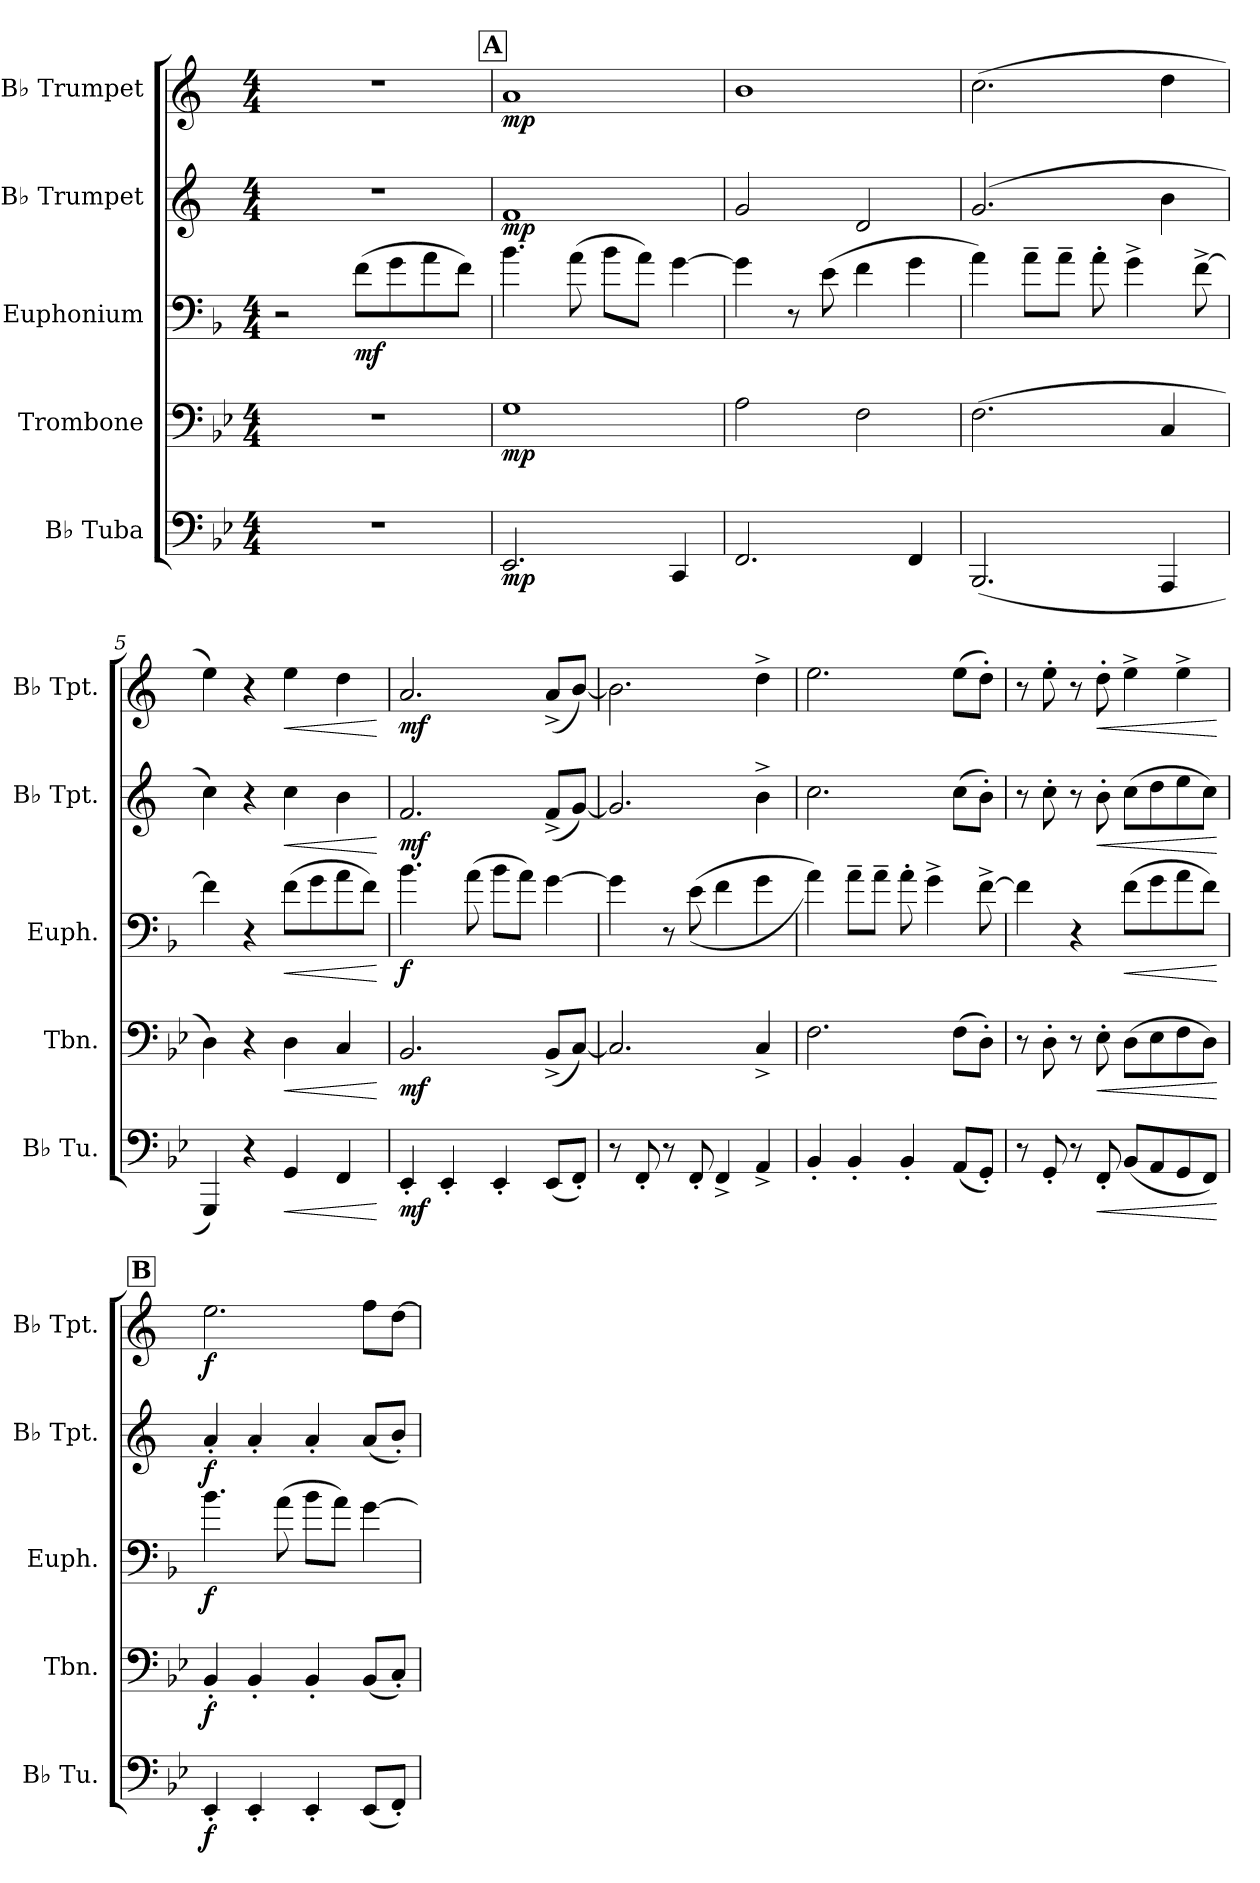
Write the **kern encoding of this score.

**kern	**dynam	**kern	**dynam	**kern	**dynam	**kern	**dynam	**kern	**dynam
*part5	*part5	*part4	*part4	*part3	*part3	*part2	*part2	*part1	*part1
*staff5	*staff5	*staff4	*staff4	*staff3	*staff3	*staff2	*staff2	*staff1	*staff1
*I"B♭ Tuba	*	*I"Trombone	*	*I"Euphonium	*	*I"B♭ Trumpet	*	*I"B♭ Trumpet	*
*I'B♭ Tu.	*	*I'Tbn.	*	*I'Euph.	*	*I'B♭ Tpt.	*	*I'B♭ Tpt.	*
*clefF4	*	*clefF4	*	*clefF4	*	*clefG2	*	*clefG2	*
*	*	*	*	*ITrd4c7	*	*ITrd1c2	*	*ITrd1c2	*
*k[b-e-]	*	*k[b-e-]	*	*k[b-e-]	*	*k[b-e-]	*	*k[b-e-]	*
*M4/4	*	*M4/4	*	*M4/4	*	*M4/4	*	*M4/4	*
*MM125	*	*MM125	*	*MM125	*	*MM125	*	*MM125	*
=1	=1	=1	=1	=1	=1	=1	=1	=1	=1
1r	.	1r	.	2r	.	1r	.	1r	.
!	!	!	!	!	!LO:DY:b	!	!	!	!
.	.	.	.	(8B-\L	mf	.	.	.	.
.	.	.	.	8c\	.	.	.	.	.
.	.	.	.	8d\	.	.	.	.	.
.	.	.	.	8B-\J)	.	.	.	.	.
!!LO:REH:place=s1:a:B:fs=14:t=A
=2	=2	=2	=2	=2	=2	=2	=2	=2	=2
!	!LO:DY:b	!	!LO:DY:b	!	!	!	!LO:DY:b	!	!LO:DY:b
2.EE-/	mp	1G	mp	4.e-\	.	1e-	mp	1g	mp
.	.	.	.	(8d\	.	.	.	.	.
.	.	.	.	8e-\L	.	.	.	.	.
.	.	.	.	8d\J)	.	.	.	.	.
4CC/	.	.	.	[4c\	.	.	.	.	.
=3	=3	=3	=3	=3	=3	=3	=3	=3	=3
2.FF/	.	2A\	.	4c\]	.	2f/	.	1a	.
.	.	.	.	8r	.	.	.	.	.
.	.	.	.	(8A\	.	.	.	.	.
.	.	2F\	.	4B-\	.	2c/	.	.	.
4FF/	.	.	.	4c\	.	.	.	.	.
=4	=4	=4	=4	=4	=4	=4	=4	=4	=4
(2.BBB-/	.	(2.F\	.	4d\)	.	(2.f/	.	(2.b-\	.
.	.	.	.	8d~\L	.	.	.	.	.
.	.	.	.	8d~\J	.	.	.	.	.
.	.	.	.	8d'\	.	.	.	.	.
.	.	.	.	4c^\	.	.	.	.	.
4AAA/	.	4C/	.	.	.	4a\	.	4cc\	.
.	.	.	.	[8B-^\	.	.	.	.	.
=5	=5	=5	=5	=5	=5	=5	=5	=5	=5
4GGG/)	.	4D\)	.	4B-\]	.	4b-\)	.	4dd\)	.
4r	.	4r	.	4r	.	4r	.	4r	.
!	!LO:HP:b	!	!LO:HP:b	!	!LO:HP:b	!	!LO:HP:b	!	!LO:HP:b
4GG/	<	4D\	<	(8B-\L	<	4b-\	<	4dd\	<
.	.	.	.	8c\	.	.	.	.	.
4FF/	.	4C/	.	8d\	.	4a\	.	4cc\	.
.	.	.	.	8B-\J)	.	.	.	.	.
.	[	.	[	.	[	.	[	.	[
!!LO:LB:g=z
=6	=6	=6	=6	=6	=6	=6	=6	=6	=6
!	!LO:DY:b	!	!LO:DY:b	!	!LO:DY:b	!	!LO:DY:b	!	!LO:DY:b
4EE-'/	mf	2.BB-/	mf	4.e-\	f	2.e-/	mf	2.g/	mf
4EE-'/	.	.	.	.	.	.	.	.	.
.	.	.	.	(8d\	.	.	.	.	.
4EE-'/	.	.	.	8e-\L	.	.	.	.	.
.	.	.	.	8d\J)	.	.	.	.	.
(8EE-/L	.	(8BB-^/L	.	[4c\	.	(8e-^/L	.	(8g^/L	.
8FF'/J)	.	[8C/J)	.	.	.	[8f/J)	.	[8a/J)	.
=7	=7	=7	=7	=7	=7	=7	=7	=7	=7
8r	.	2.C/]	.	4c\]	.	2.f/]	.	2.a\]	.
8FF'/	.	.	.	.	.	.	.	.	.
8r	.	.	.	8r	.	.	.	.	.
8FF'/	.	.	.	((8A\	.	.	.	.	.
4FF^/	.	.	.	4B-\	.	.	.	.	.
4AA^/	.	4C^/	.	4c\	.	4a^\	.	4cc^\	.
=8	=8	=8	=8	=8	=8	=8	=8	=8	=8
4BB-'/	.	2.F\	.	4d\))	.	2.b-\	.	2.dd\	.
4BB-'/	.	.	.	8d~\L	.	.	.	.	.
.	.	.	.	8d~\J	.	.	.	.	.
4BB-'/	.	.	.	8d'\	.	.	.	.	.
.	.	.	.	4c^\	.	.	.	.	.
(8AA/L	.	(8F\L	.	.	.	(8b-\L	.	(8dd\L	.
8GG'/J)	.	8D'\J)	.	[8B-^\	.	8a'\J)	.	8cc'\J)	.
=9	=9	=9	=9	=9	=9	=9	=9	=9	=9
8r	.	8r	.	4B-\]	.	8r	.	8r	.
8GG'/	.	8D'\	.	.	.	8b-'\	.	8dd'\	.
8r	.	8r	.	4r	.	8r	.	8r	.
!	!LO:HP:b	!	!LO:HP:b	!	!	!	!LO:HP:b	!	!LO:HP:b
8FF'/	<	8E-'\	<	.	.	8a'\	<	8cc'\	<
!	!	!	!	!	!LO:HP:b	!	!	!	!
(8BB-/L	.	(8D\L	.	(8B-\L	<	(8b-\L	.	4dd^\	.
8AA/	.	8E-\	.	8c\	.	8cc\	.	.	.
8GG/	.	8F\	.	8d\	.	8dd\	.	4dd^\	.
8FF/J)	.	8D\J)	.	8B-\J)	.	8b-\J)	.	.	.
.	[	.	[	.	[	.	[	.	[
!!LO:REH:place=s1:a:B:fs=14:t=B
=10	=10	=10	=10	=10	=10	=10	=10	=10	=10
!	!LO:DY:b	!	!LO:DY:b	!	!LO:DY:b	!	!LO:DY:b	!	!LO:DY:b
4EE-'/	f	4BB-'/	f	4.e-\	f	4g'/	f	2.dd\	f
4EE-'/	.	4BB-'/	.	.	.	4g'/	.	.	.
.	.	.	.	(8d\	.	.	.	.	.
4EE-'/	.	4BB-'/	.	8e-\L	.	4g'/	.	.	.
.	.	.	.	8d\J)	.	.	.	.	.
(8EE-/L	.	(8BB-/L	.	[4c\	.	(8g/L	.	8ee-\L	.
8FF'/J)	.	8C'/J)	.	.	.	8a'/J)	.	[8cc\J	.
=	=	=	=	=	=	=	=	=	=
*-	*-	*-	*-	*-	*-	*-	*-	*-	*-
